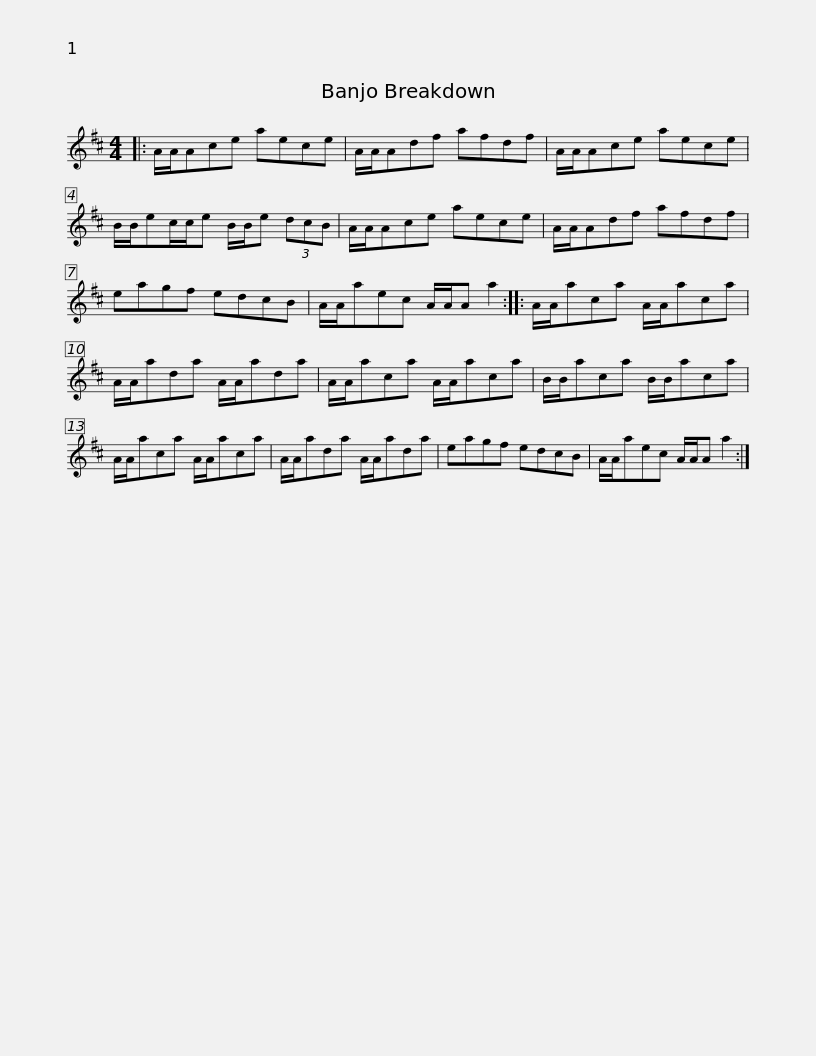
X:1
L:1/8
M:4/4
I:linebreak $
K:D
V:1 treble
V:1
|: A/A/Ace aece | A/A/Adf afdf | A/A/Ace aece | B/B/ec/c/e B/B/e (3dcB |$ A/A/Ace aece | %5
 A/A/Adf afdf | eagf edcB | A/A/aec A/A/A a2 :: A/A/aca A/A/aca |$ A/A/ada A/A/ada | %10
 A/A/aca A/A/aca | B/B/aca B/B/aca | A/A/aca A/A/aca |$ A/A/ada A/A/ada | eagf edcB | %15
 A/A/aec A/A/A a2 :| %16
